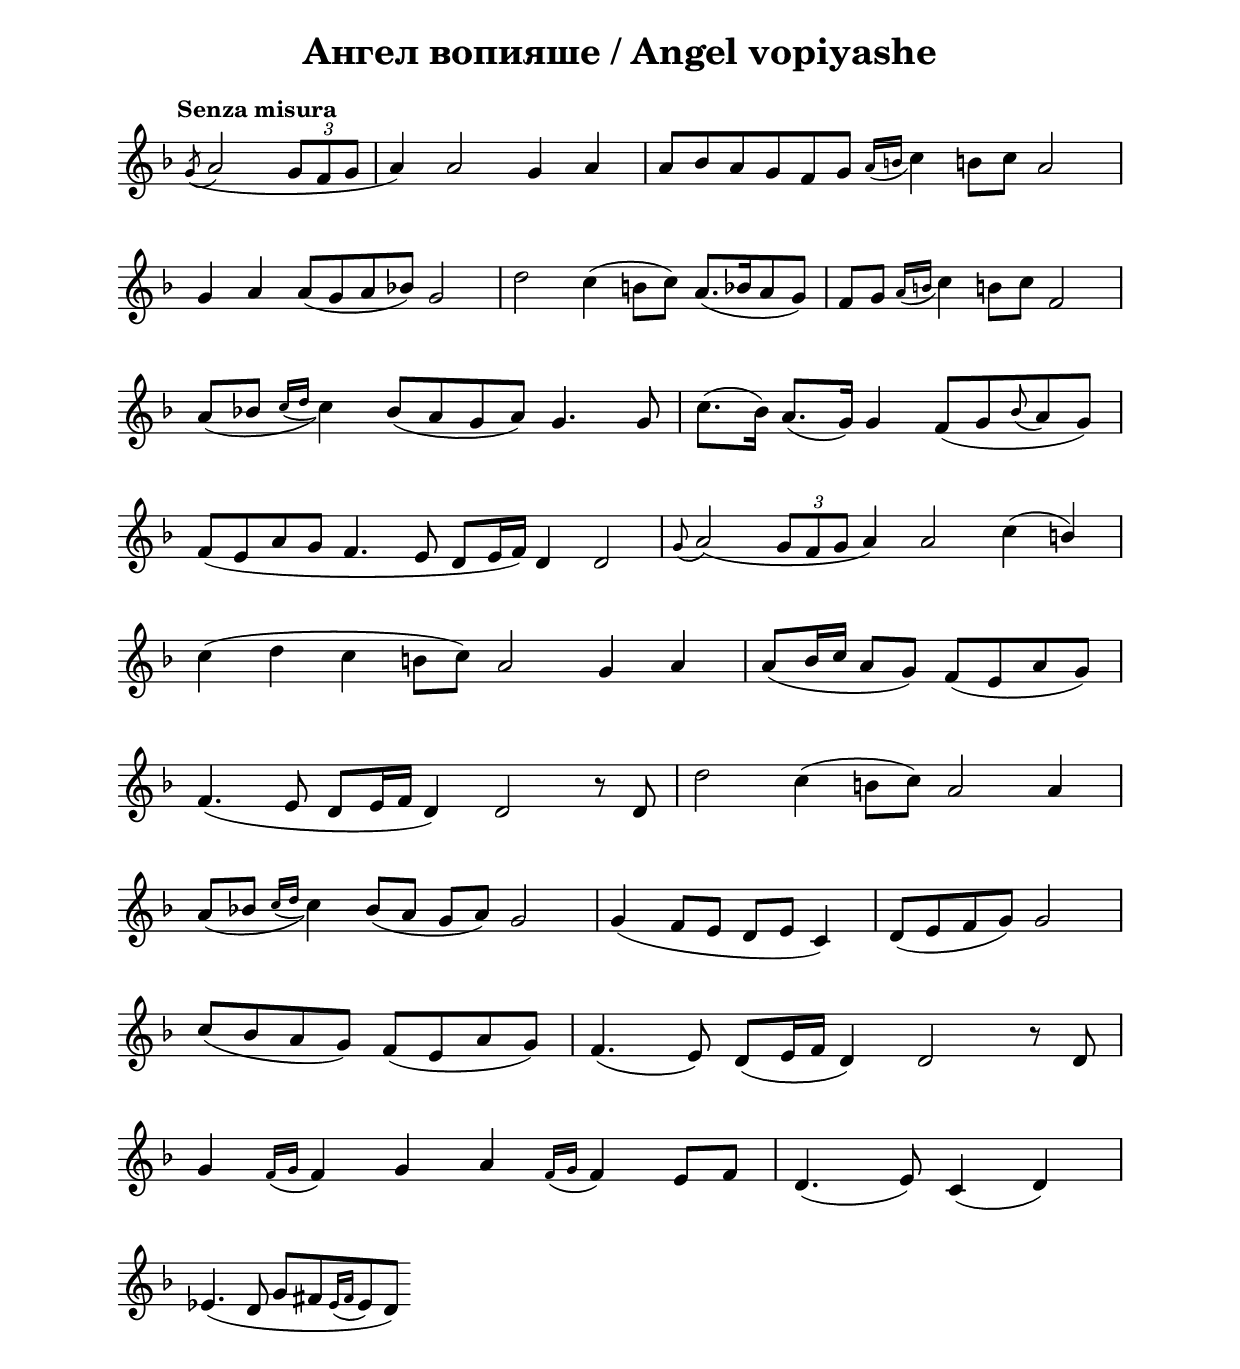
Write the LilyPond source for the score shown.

\version "2.18.2"

\paper {
  print-all-headers = ##t
  left-margin = 2\cm
  right-margin = 2\cm
}

\header {
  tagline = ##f
}


\score{
  \layout { 
    indent = 0.0\cm % remove first line indentation
    ragged-last = ##t % do not spread last line to fill the whole space
    \context {
      \Score
      \omit BarNumber %remove bar numbers
    } % context
  } % layout

  \new Voice \relative c' {
    \clef treble
    \key f \major
    \tempo "Senza misura"
    \autoBeamOff
    \omit Score.TimeSignature
    \cadenzaOn % allows custom bar lines

    \acciaccatura g'8 (a2 \tuplet 3/2 { g8 [f g] } \bar "|"
    a4) a2 g4 a4 \bar "|"
    a8 [bes a g f g] \acciaccatura { a16 [b] } c4 b!8 [c] a2 \bar "|" \break
    
    g4 a a8 ([g a bes]) g2 \bar "|" 
    d'2 c4 (b8 [c]) a8. ([bes16 a8 g]) \bar "|"
    f8 [g] \acciaccatura { a16 [b] } c4 b!8 [c] f,2 \bar "|"  \break
    
    \slurDown a8( [bes] \acciaccatura { c16 [d] } c4) bes8( [a g a]) g4. g8 \bar "|"
    \slurNeutral c8.( [bes16]) a8.( [g16]) g4 f8( [g \appoggiatura bes a g]) \bar "|"  \break
    
    f8( [e a g] f4. e8 d [e16 f]) d4 d2 \bar "|"
    \appoggiatura g8  a2( \tuplet 3/2 { g8 [f g] } a4) a2 c4( \stemUp b) \bar "|"  \break
    
    \stemNeutral c4( d  c b!8 [c]) a2 g4 a \bar "|"
    \stemUp a8( [b16 c] a8 [g]) f( [e a g]) \bar "|"  \break
    
    f4.( e8 d[ e16 f] d4) d2 r8 d \bar "|"
    \stemNeutral d'2 c4( b!8[ c]) a2 a4 \bar "|"  \break
    
    \slurDown a8([bes] \acciaccatura { c16 [d] } c4) bes8( [a] g [a]) g2 \bar "|"
    g4( f8 [e] d [e] c4) \bar "|"
    d8([ e f g]) g2 \bar "|"  \break
    
    c8([ bes a g]) f([ e a g]) \bar "|"
    f4.( e8) d([ e16 f] d4) d2 r8 d \bar "|"  \break
    
    g4 \acciaccatura { f16 [g] } f4 g a \acciaccatura { f16 [g] } f4 e8[  f] \bar "|"
    d4.( e8) c4( d) \bar "|"  \break
    
    ees4.( d8 g8[ fis \acciaccatura { ees16 [fis] }  ees8 d])
    
    
    
    
    
  }

  \header {
    title = "Ангел вопияше / Аngel vopiyashe"
  }

} % score
